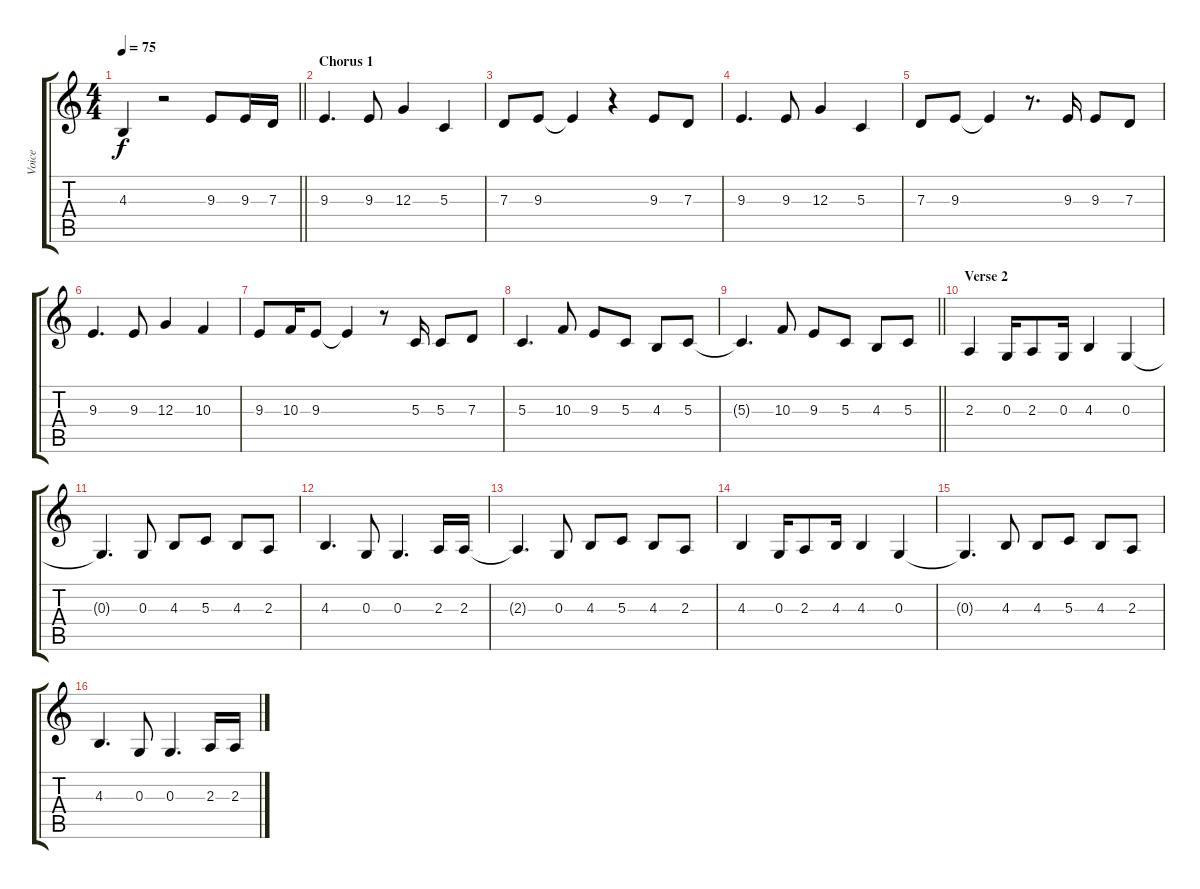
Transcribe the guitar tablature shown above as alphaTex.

\track ("Voice" "Voice") {instrument altosax}
\staff {score tabs}
\tuning (E4 B3 G3 D3 A2 E2) {hide}
\ts (4 4)
\tempo 75
\clef g2
\barLineRight lightlight
\ks c
4.3.4{dy f} r.2 9.3.8 9.3.16 7.3.16 |
\section ("" "Chorus 1")
9.3.4{d} 9.3.8 12.3.4 5.3.4 |
7.3.8 9.3.8 9.3{t}.4 r.4 9.3.8 7.3.8 |
9.3.4{d} 9.3.8 12.3.4 5.3.4 |
7.3.8 9.3.8 9.3{t}.4 r.8{d} 9.3.16 9.3.8 7.3.8 |
9.3.4{d} 9.3.8 12.3.4 10.3.4 |
9.3.8 10.3.16 9.3.8 9.3{t}.4 r.8 5.3.16 5.3.8 7.3.8 |
5.3.4{d} 10.3.8 9.3.8 5.3.8 4.3.8 5.3.8 |
\barLineRight lightlight
5.3{t}.4{d} 10.3.8 9.3.8 5.3.8 4.3.8 5.3.8 |
\section ("" "Verse 2")
2.3.4 0.3.16 2.3.8 0.3.16 4.3.4 0.3.4 |
0.3{t}.4{d} 0.3.8 4.3.8 5.3.8 4.3.8 2.3.8 |
4.3.4{d} 0.3.8 0.3.4{d} 2.3.16 2.3.16 |
2.3{t}.4{d} 0.3.8 4.3.8 5.3.8 4.3.8 2.3.8 |
4.3.4 0.3.16 2.3.8 4.3.16 4.3.4 0.3.4 |
0.3{t}.4{d} 4.3.8 4.3.8 5.3.8 4.3.8 2.3.8 |
4.3.4{d} 0.3.8 0.3.4{d} 2.3.16 2.3.16
